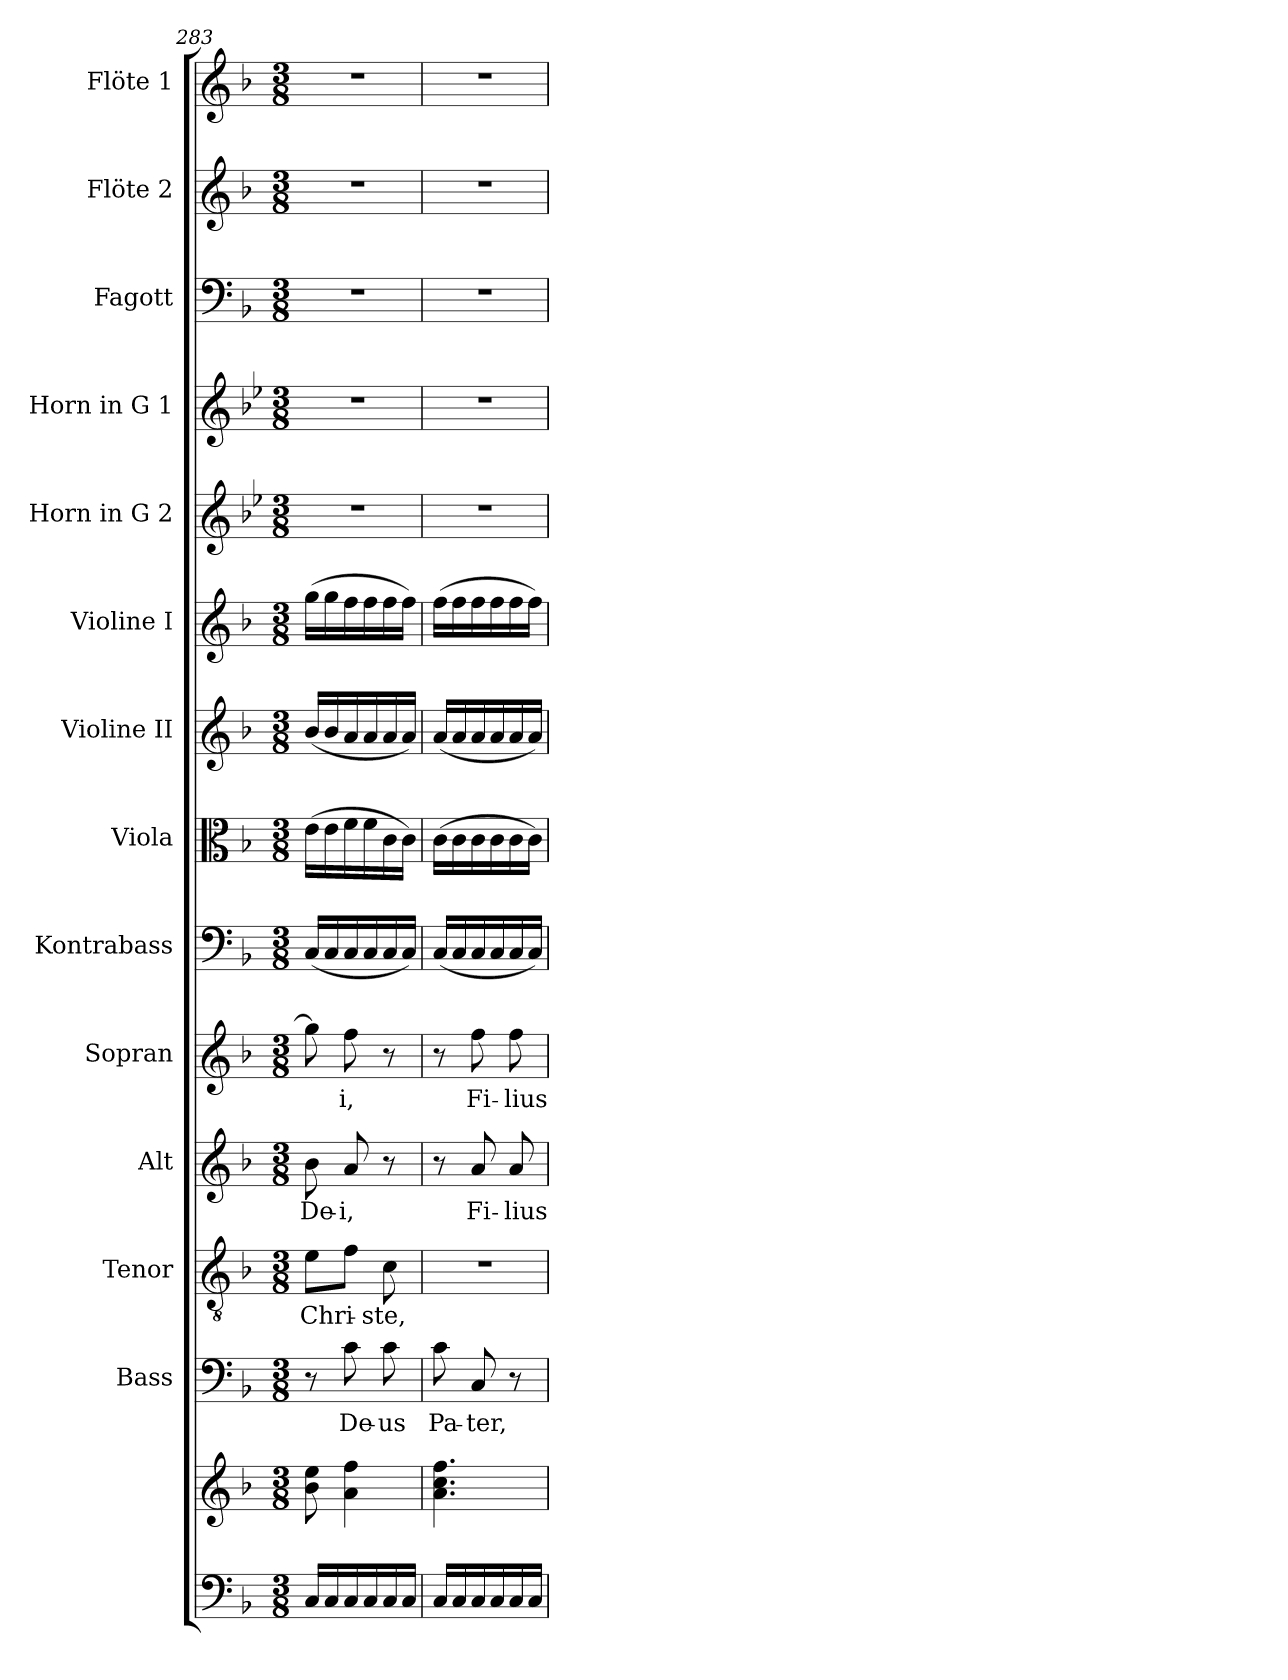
**kern	**kern	**kern	**text	**kern	**text	**kern	**text	**kern	**text	**kern	**kern	**kern	**kern	**kern	**kern	**kern	**kern	**kern
*part14	*part14	*part13	*part13	*part12	*part12	*part11	*part11	*part10	*part10	*part9	*part8	*part7	*part6	*part5	*part4	*part3	*part2	*part1
*staff15	*staff14	*staff13	*staff13	*staff12	*staff12	*staff11	*staff11	*staff10	*staff10	*staff9	*staff8	*staff7	*staff6	*staff5	*staff4	*staff3	*staff2	*staff1
*	*	*I"Bass	*	*I"Tenor	*	*I"Alt	*	*I"Sopran	*	*I"Kontrabass	*I"Viola	*I"Violine II	*I"Violine I	*I"Horn in G 2	*I"Horn in G 1	*I"Fagott	*I"Flöte 2	*I"Flöte 1
*	*	*I'B.	*	*I'T.	*	*I'A.	*	*I'S.	*	*I'Kb.	*I'Vla.	*I'Vl. II	*I'Vl. I	*	*	*I'Fg.	*I'Fl. 2	*I'Fl. 1
*clefF4	*clefG2	*clefF4	*	*clefGv2	*	*clefG2	*	*clefG2	*	*clefF4	*clefC3	*clefG2	*clefG2	*clefG2	*clefG2	*clefF4	*clefG2	*clefG2
*	*	*	*	*	*	*	*	*	*	*ITrd7c12	*	*	*	*ITrd3c5	*ITrd3c5	*	*	*
*k[b-]	*k[b-]	*k[b-]	*	*k[b-]	*	*k[b-]	*	*k[b-]	*	*k[b-]	*k[b-]	*k[b-]	*k[b-]	*k[b-]	*k[b-]	*k[b-]	*k[b-]	*k[b-]
*F:	*F:	*F:	*	*F:	*	*F:	*	*F:	*	*F:	*F:	*F:	*F:	*F:	*F:	*F:	*F:	*F:
*M3/8	*M3/8	*M3/8	*	*M3/8	*	*M3/8	*	*M3/8	*	*M3/8	*M3/8	*M3/8	*M3/8	*M3/8	*M3/8	*M3/8	*M3/8	*M3/8
=283	=283	=283	=283	=283	=283	=283	=283	=283	=283	=283	=283	=283	=283	=283	=283	=283	=283	=283
!	!	!	!	!	!LO:LY:b	!	!LO:LY:b	!	!	!	!	!	!	!	!	!	!	!
16C/LL	8b-\ 8ee\	8r	.	8e\L	Chri-	8b-\	De-	8gg\]	.	(<16CC/LL	(>16e\LL	(<16b-/LL	(>16gg\LL	4.r	4.r	4.r	4.r	4.r
16C/	.	.	.	.	.	.	.	.	.	16CC/	16e\	16b-/	16gg\	.	.	.	.	.
!	!	!	!LO:LY:b	!	!	!	!LO:LY:b	!	!LO:LY:b	!	!	!	!	!	!	!	!	!
16C/	4a\ 4ff\	8c\	De-	8f\J	.	8a/	-i,	8ff\	-i,	16CC/	16f\	16a/	16ff\	.	.	.	.	.
16C/	.	.	.	.	.	.	.	.	.	16CC/	16f\	16a/	16ff\	.	.	.	.	.
!	!	!	!LO:LY:b	!	!LO:LY:b	!	!	!	!	!	!	!	!	!	!	!	!	!
16C/	.	8c\	-us	8c\	-ste,	8r	.	8r	.	16CC/	16c\	16a/	16ff\	.	.	.	.	.
16C/JJ	.	.	.	.	.	.	.	.	.	16CC/JJ)	16c\JJ)	16a/JJ)	16ff\JJ)	.	.	.	.	.
=284	=284	=284	=284	=284	=284	=284	=284	=284	=284	=284	=284	=284	=284	=284	=284	=284	=284	=284
!	!	!	!LO:LY:b	!	!	!	!	!	!	!	!	!	!	!	!	!	!	!
16C/LL	4.a\ 4.cc\ 4.ff\	8c\	Pa-	4.r	.	8r	.	8r	.	(<16CC/LL	(>16c\LL	(<16a/LL	(>16ff\LL	4.r	4.r	4.r	4.r	4.r
16C/	.	.	.	.	.	.	.	.	.	16CC/	16c\	16a/	16ff\	.	.	.	.	.
!	!	!	!LO:LY:b	!	!	!	!LO:LY:b	!	!LO:LY:b	!	!	!	!	!	!	!	!	!
16C/	.	8C/	-ter,	.	.	8a/	Fi-	8ff\	Fi-	16CC/	16c\	16a/	16ff\	.	.	.	.	.
16C/	.	.	.	.	.	.	.	.	.	16CC/	16c\	16a/	16ff\	.	.	.	.	.
!	!	!	!	!	!	!	!LO:LY:b	!	!LO:LY:b	!	!	!	!	!	!	!	!	!
16C/	.	8r	.	.	.	8a/	-lius	8ff\	-lius	16CC/	16c\	16a/	16ff\	.	.	.	.	.
16C/JJ	.	.	.	.	.	.	.	.	.	16CC/JJ)	16c\JJ)	16a/JJ)	16ff\JJ)	.	.	.	.	.
=	=	=	=	=	=	=	=	=	=	=	=	=	=	=	=	=	=	=
*-	*-	*-	*-	*-	*-	*-	*-	*-	*-	*-	*-	*-	*-	*-	*-	*-	*-	*-
